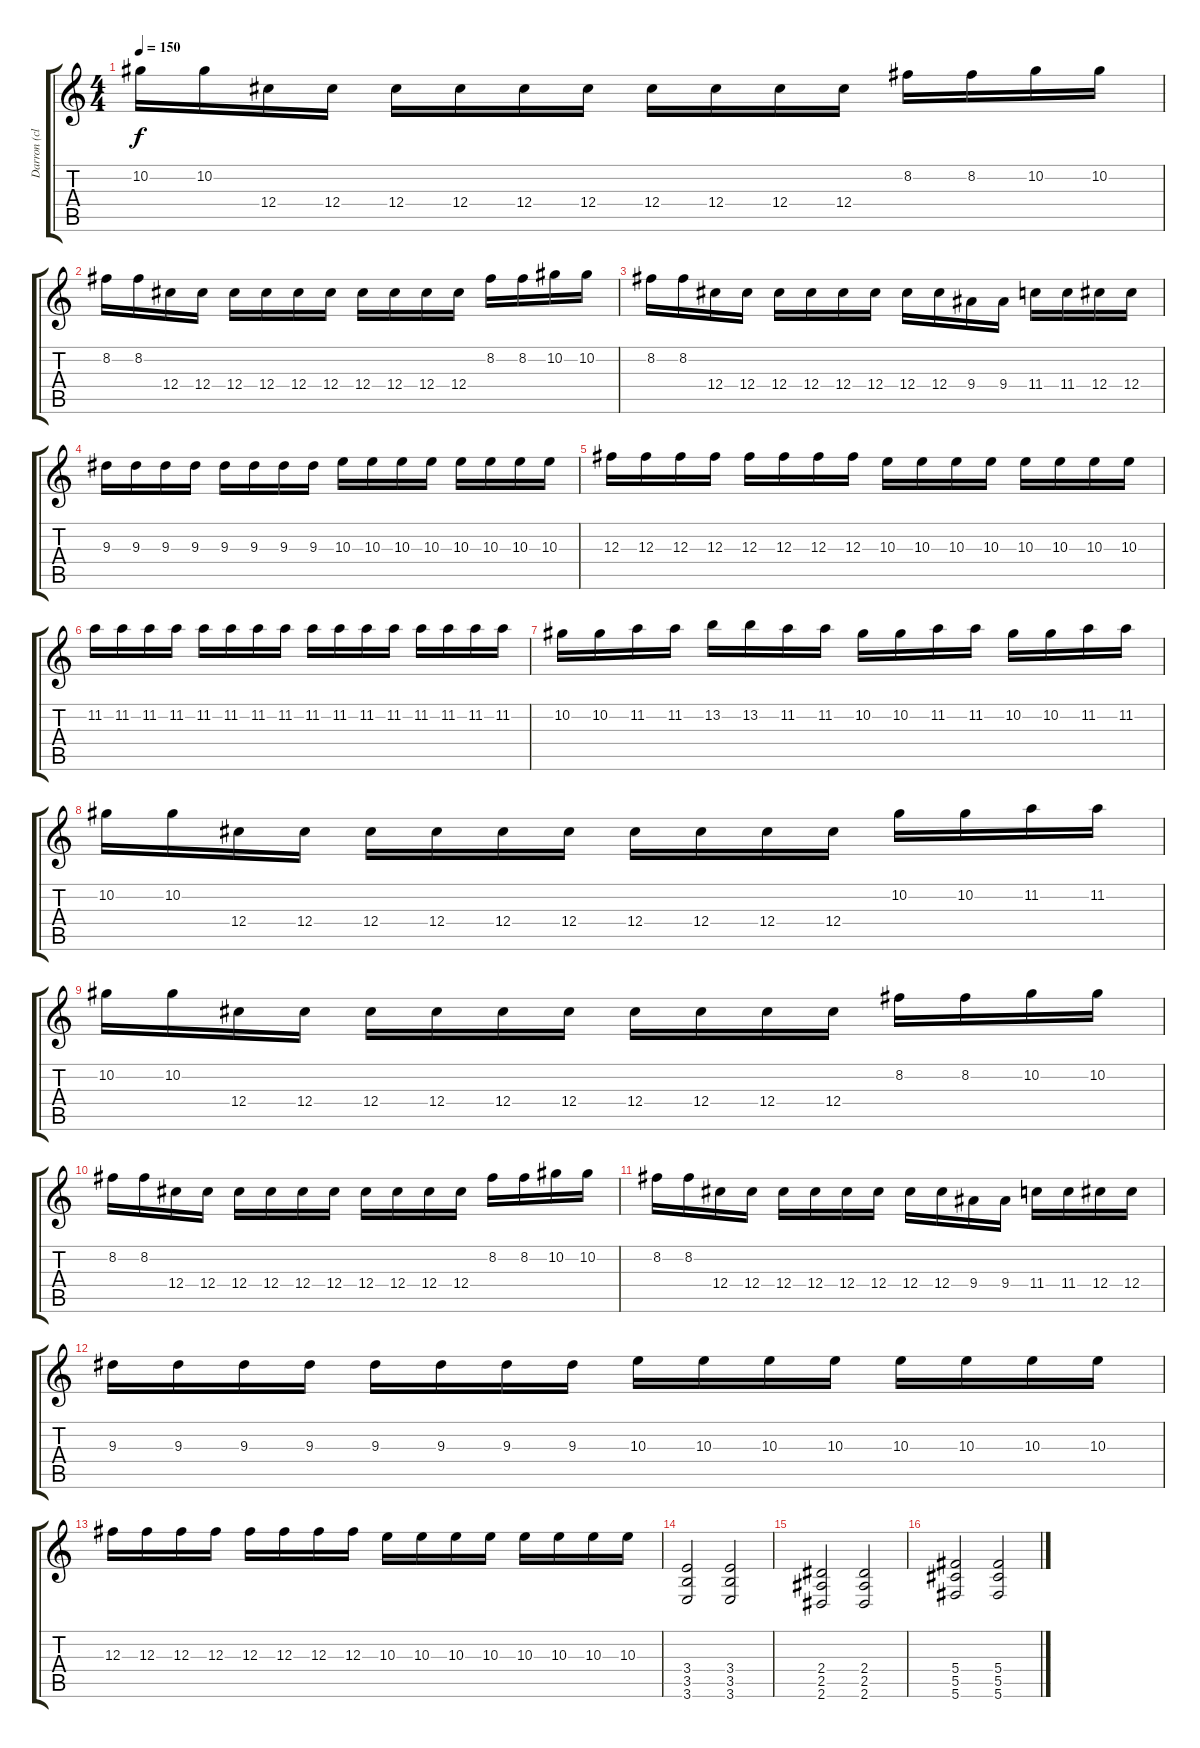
\track ("Darron (clean sort of)" "Darron (cl") {instrument electricguitarjazz}
\staff {score tabs}
\tuning (Eb4 Bb3 Gb3 Db3 Ab2 Db2) {hide}
\ts (4 4)
\tempo 150
\clef g2
\ks c
10.2.16{dy f} 10.2.16 12.4.16 12.4.16 12.4.16 12.4.16 12.4.16 12.4.16 12.4.16 12.4.16 12.4.16 12.4.16 8.2.16 8.2.16 10.2.16 10.2.16 |
8.2.16 8.2.16 12.4.16 12.4.16 12.4.16 12.4.16 12.4.16 12.4.16 12.4.16 12.4.16 12.4.16 12.4.16 8.2.16 8.2.16 10.2.16 10.2.16 |
8.2.16 8.2.16 12.4.16 12.4.16 12.4.16 12.4.16 12.4.16 12.4.16 12.4.16 12.4.16 9.4.16 9.4.16 11.4.16 11.4.16 12.4.16 12.4.16 |
9.3.16 9.3.16 9.3.16 9.3.16 9.3.16 9.3.16 9.3.16 9.3.16 10.3.16 10.3.16 10.3.16 10.3.16 10.3.16 10.3.16 10.3.16 10.3.16 |
12.3.16 12.3.16 12.3.16 12.3.16 12.3.16 12.3.16 12.3.16 12.3.16 10.3.16 10.3.16 10.3.16 10.3.16 10.3.16 10.3.16 10.3.16 10.3.16 |
11.2.16 11.2.16 11.2.16 11.2.16 11.2.16 11.2.16 11.2.16 11.2.16 11.2.16 11.2.16 11.2.16 11.2.16 11.2.16 11.2.16 11.2.16 11.2.16 |
10.2.16 10.2.16 11.2.16 11.2.16 13.2.16 13.2.16 11.2.16 11.2.16 10.2.16 10.2.16 11.2.16 11.2.16 10.2.16 10.2.16 11.2.16 11.2.16 |
10.2.16 10.2.16 12.4.16 12.4.16 12.4.16 12.4.16 12.4.16 12.4.16 12.4.16 12.4.16 12.4.16 12.4.16 10.2.16 10.2.16 11.2.16 11.2.16 |
10.2.16 10.2.16 12.4.16 12.4.16 12.4.16 12.4.16 12.4.16 12.4.16 12.4.16 12.4.16 12.4.16 12.4.16 8.2.16 8.2.16 10.2.16 10.2.16 |
8.2.16 8.2.16 12.4.16 12.4.16 12.4.16 12.4.16 12.4.16 12.4.16 12.4.16 12.4.16 12.4.16 12.4.16 8.2.16 8.2.16 10.2.16 10.2.16 |
8.2.16 8.2.16 12.4.16 12.4.16 12.4.16 12.4.16 12.4.16 12.4.16 12.4.16 12.4.16 9.4.16 9.4.16 11.4.16 11.4.16 12.4.16 12.4.16 |
9.3.16 9.3.16 9.3.16 9.3.16 9.3.16 9.3.16 9.3.16 9.3.16 10.3.16 10.3.16 10.3.16 10.3.16 10.3.16 10.3.16 10.3.16 10.3.16 |
12.3.16 12.3.16 12.3.16 12.3.16 12.3.16 12.3.16 12.3.16 12.3.16 10.3.16 10.3.16 10.3.16 10.3.16 10.3.16 10.3.16 10.3.16 10.3.16 |
(3.4 3.5 3.6).2 (3.4 3.5 3.6).2 |
(2.4 2.5 2.6).2 (2.4 2.5 2.6).2 |
(5.4 5.5 5.6).2 (5.4 5.5 5.6).2
